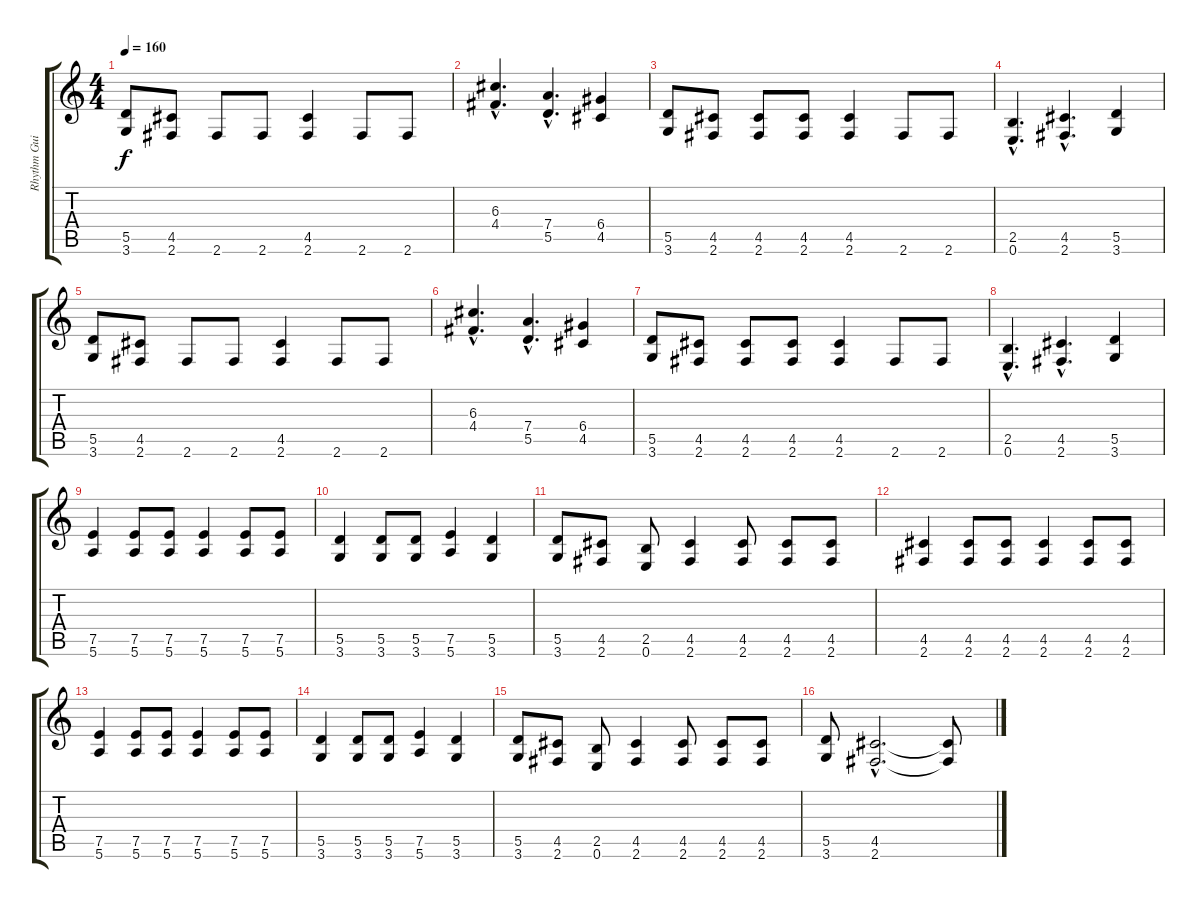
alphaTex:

\track ("Rhythm Guitar" "Rhythm Gui") {instrument distortionguitar}
\staff {score tabs}
\tuning (E4 B3 G3 D3 A2 E2) {hide}
\ts (4 4)
\tempo 160
\clef g2
\ks c
(5.5 3.6).8{dy f} (4.5 2.6).8 2.6.8 2.6.8 (4.5 2.6).4 2.6.8 2.6.8 |
(6.3{hac} 4.4{hac}).4{d} (7.4{hac} 5.5{hac}).4{d} (6.4 4.5).4 |
(5.5 3.6).8 (4.5 2.6).8 (4.5 2.6).8 (4.5 2.6).8 (4.5 2.6).4 2.6.8 2.6.8 |
(2.5{hac} 0.6{hac}).4{d} (4.5{hac} 2.6{hac}).4{d} (5.5 3.6).4 |
(5.5 3.6).8 (4.5 2.6).8 2.6.8 2.6.8 (4.5 2.6).4 2.6.8 2.6.8 |
(6.3{hac} 4.4{hac}).4{d} (7.4{hac} 5.5{hac}).4{d} (6.4 4.5).4 |
(5.5 3.6).8 (4.5 2.6).8 (4.5 2.6).8 (4.5 2.6).8 (4.5 2.6).4 2.6.8 2.6.8 |
(2.5{hac} 0.6{hac}).4{d} (4.5{hac} 2.6{hac}).4{d} (5.5 3.6).4 |
(7.5 5.6).4 (7.5 5.6).8 (7.5 5.6).8 (7.5 5.6).4 (7.5 5.6).8 (7.5 5.6).8 |
(5.5 3.6).4 (5.5 3.6).8 (5.5 3.6).8 (7.5 5.6).4 (5.5 3.6).4 |
(5.5 3.6).8 (4.5 2.6).8 (2.5 0.6).8 (4.5 2.6).4 (4.5 2.6).8 (4.5 2.6).8 (4.5 2.6).8 |
(4.5 2.6).4 (4.5 2.6).8 (4.5 2.6).8 (4.5 2.6).4 (4.5 2.6).8 (4.5 2.6).8 |
(7.5 5.6).4 (7.5 5.6).8 (7.5 5.6).8 (7.5 5.6).4 (7.5 5.6).8 (7.5 5.6).8 |
(5.5 3.6).4 (5.5 3.6).8 (5.5 3.6).8 (7.5 5.6).4 (5.5 3.6).4 |
(5.5 3.6).8 (4.5 2.6).8 (2.5 0.6).8 (4.5 2.6).4 (4.5 2.6).8 (4.5 2.6).8 (4.5 2.6).8 |
(5.5 3.6).8 (4.5{hac} 2.6{hac}).2{d} (4.5{t} 2.6{t}).8
